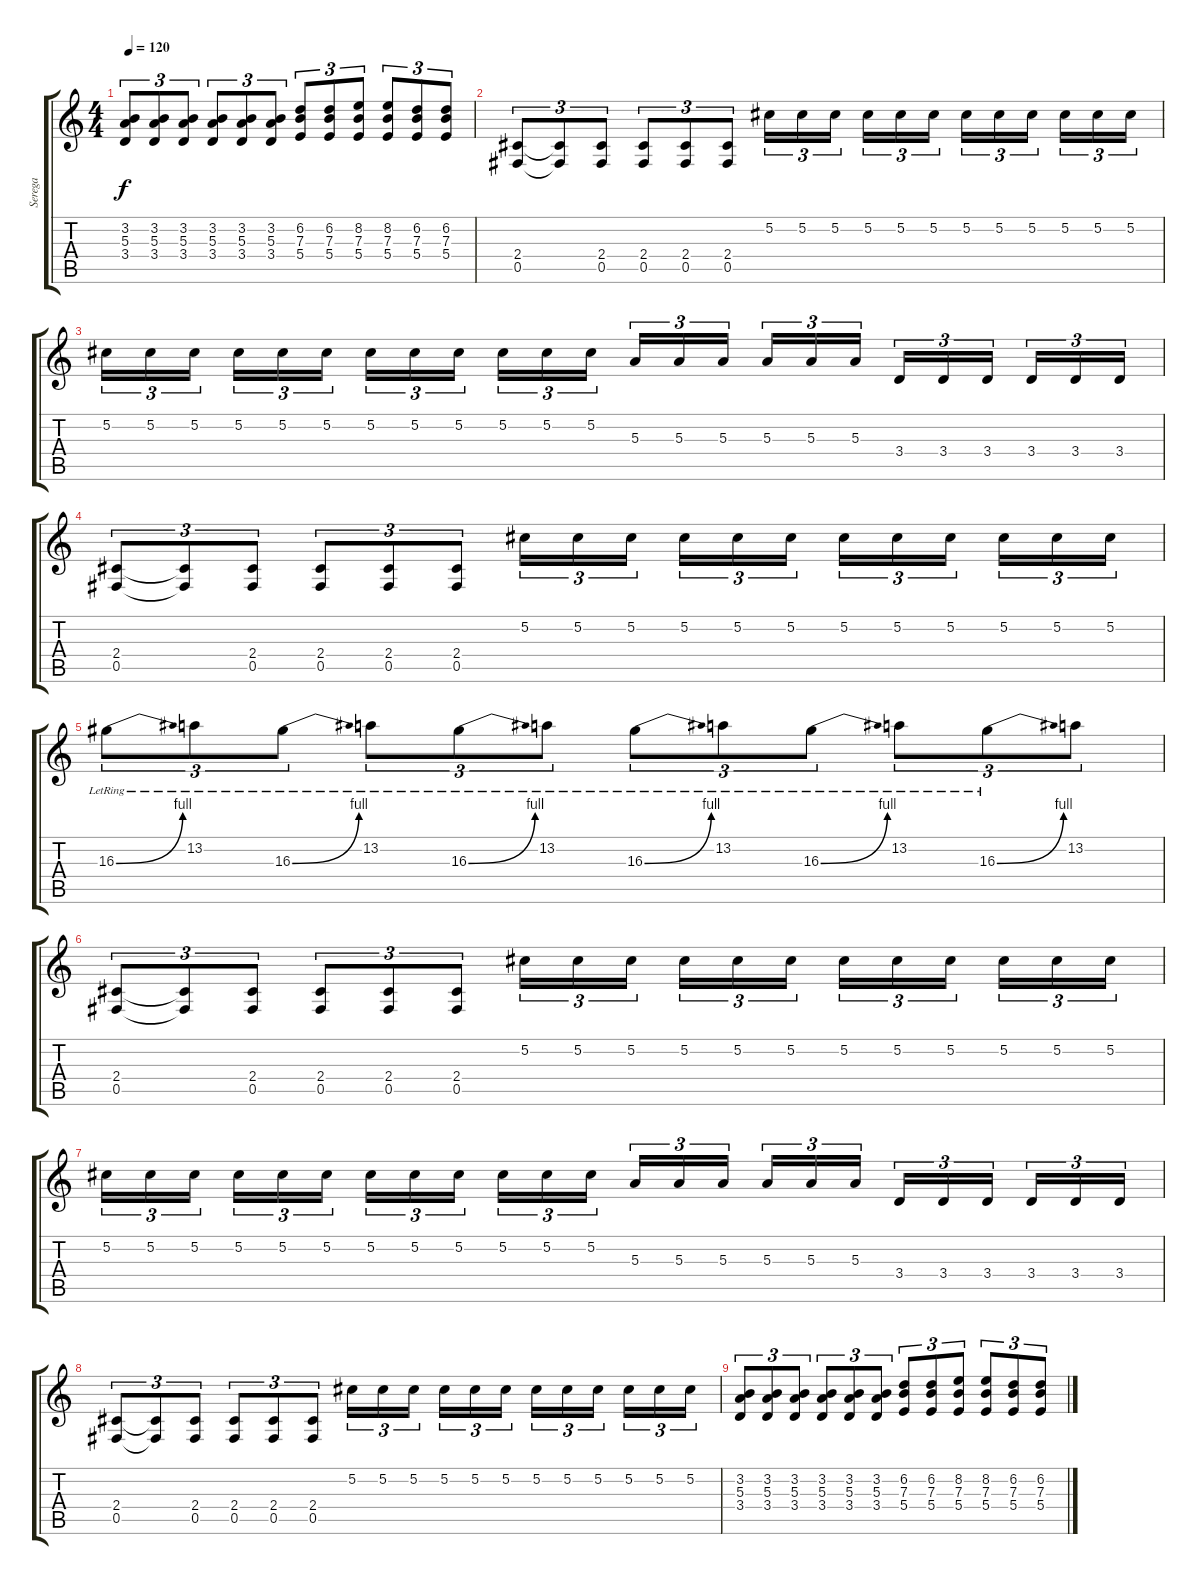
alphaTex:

\track ("Serega" "Serega") {instrument distortionguitar}
\staff {score tabs}
\tuning (Db4 Ab3 E3 B2 Gb2 Db2) {hide}
\ts (4 4)
\tempo 120
\clef g2
\ks c
(3.2 5.3 3.4).8{tu (3 2) dy f} (3.2 5.3 3.4).8{tu (3 2)} (3.2 5.3 3.4).8{tu (3 2)} (3.2 5.3 3.4).8{tu (3 2)} (3.2 5.3 3.4).8{tu (3 2)} (3.2 5.3 3.4).8{tu (3 2)} (6.2 7.3 5.4).8{tu (3 2)} (6.2 7.3 5.4).8{tu (3 2)} (8.2 7.3 5.4).8{tu (3 2)} (8.2 7.3 5.4).8{tu (3 2)} (6.2 7.3 5.4).8{tu (3 2)} (6.2 7.3 5.4).8{tu (3 2)} |
(2.4 0.5).8{tu (3 2)} (2.4{t} 0.5{t}).8{tu (3 2)} (2.4 0.5).8{tu (3 2)} (2.4 0.5).8{tu (3 2)} (2.4 0.5).8{tu (3 2)} (2.4 0.5).8{tu (3 2)} 5.2.16{tu (3 2)} 5.2.16{tu (3 2)} 5.2.16{tu (3 2) beam splitsecondary} 5.2.16{tu (3 2)} 5.2.16{tu (3 2)} 5.2.16{tu (3 2)} 5.2.16{tu (3 2)} 5.2.16{tu (3 2)} 5.2.16{tu (3 2) beam splitsecondary} 5.2.16{tu (3 2)} 5.2.16{tu (3 2)} 5.2.16{tu (3 2)} |
5.2.16{tu (3 2)} 5.2.16{tu (3 2)} 5.2.16{tu (3 2) beam splitsecondary} 5.2.16{tu (3 2)} 5.2.16{tu (3 2)} 5.2.16{tu (3 2)} 5.2.16{tu (3 2)} 5.2.16{tu (3 2)} 5.2.16{tu (3 2) beam splitsecondary} 5.2.16{tu (3 2)} 5.2.16{tu (3 2)} 5.2.16{tu (3 2)} 5.3.16{tu (3 2)} 5.3.16{tu (3 2)} 5.3.16{tu (3 2) beam splitsecondary} 5.3.16{tu (3 2)} 5.3.16{tu (3 2)} 5.3.16{tu (3 2)} 3.4.16{tu (3 2)} 3.4.16{tu (3 2)} 3.4.16{tu (3 2) beam splitsecondary} 3.4.16{tu (3 2)} 3.4.16{tu (3 2)} 3.4.16{tu (3 2)} |
(2.4 0.5).8{tu (3 2)} (2.4{t} 0.5{t}).8{tu (3 2)} (2.4 0.5).8{tu (3 2)} (2.4 0.5).8{tu (3 2)} (2.4 0.5).8{tu (3 2)} (2.4 0.5).8{tu (3 2)} 5.2.16{tu (3 2)} 5.2.16{tu (3 2)} 5.2.16{tu (3 2) beam splitsecondary} 5.2.16{tu (3 2)} 5.2.16{tu (3 2)} 5.2.16{tu (3 2)} 5.2.16{tu (3 2)} 5.2.16{tu (3 2)} 5.2.16{tu (3 2) beam splitsecondary} 5.2.16{tu (3 2)} 5.2.16{tu (3 2)} 5.2.16{tu (3 2)} |
16.3{be (bend 0 0 60 4) lr}.8{tu (3 2)} 13.2{lr}.8{tu (3 2)} 16.3{be (bend 0 0 60 4) lr}.8{tu (3 2)} 13.2{lr}.8{tu (3 2)} 16.3{be (bend 0 0 60 4) lr}.8{tu (3 2)} 13.2{lr}.8{tu (3 2)} 16.3{be (bend 0 0 60 4) lr}.8{tu (3 2)} 13.2{lr}.8{tu (3 2)} 16.3{be (bend 0 0 60 4) lr}.8{tu (3 2)} 13.2{lr}.8{tu (3 2)} 16.3{be (bend 0 0 60 4) lr}.8{tu (3 2)} 13.2.8{tu (3 2)} |
(2.4 0.5).8{tu (3 2)} (2.4{t} 0.5{t}).8{tu (3 2)} (2.4 0.5).8{tu (3 2)} (2.4 0.5).8{tu (3 2)} (2.4 0.5).8{tu (3 2)} (2.4 0.5).8{tu (3 2)} 5.2.16{tu (3 2)} 5.2.16{tu (3 2)} 5.2.16{tu (3 2) beam splitsecondary} 5.2.16{tu (3 2)} 5.2.16{tu (3 2)} 5.2.16{tu (3 2)} 5.2.16{tu (3 2)} 5.2.16{tu (3 2)} 5.2.16{tu (3 2) beam splitsecondary} 5.2.16{tu (3 2)} 5.2.16{tu (3 2)} 5.2.16{tu (3 2)} |
5.2.16{tu (3 2)} 5.2.16{tu (3 2)} 5.2.16{tu (3 2) beam splitsecondary} 5.2.16{tu (3 2)} 5.2.16{tu (3 2)} 5.2.16{tu (3 2)} 5.2.16{tu (3 2)} 5.2.16{tu (3 2)} 5.2.16{tu (3 2) beam splitsecondary} 5.2.16{tu (3 2)} 5.2.16{tu (3 2)} 5.2.16{tu (3 2)} 5.3.16{tu (3 2)} 5.3.16{tu (3 2)} 5.3.16{tu (3 2) beam splitsecondary} 5.3.16{tu (3 2)} 5.3.16{tu (3 2)} 5.3.16{tu (3 2)} 3.4.16{tu (3 2)} 3.4.16{tu (3 2)} 3.4.16{tu (3 2) beam splitsecondary} 3.4.16{tu (3 2)} 3.4.16{tu (3 2)} 3.4.16{tu (3 2)} |
(2.4 0.5).8{tu (3 2)} (2.4{t} 0.5{t}).8{tu (3 2)} (2.4 0.5).8{tu (3 2)} (2.4 0.5).8{tu (3 2)} (2.4 0.5).8{tu (3 2)} (2.4 0.5).8{tu (3 2)} 5.2.16{tu (3 2)} 5.2.16{tu (3 2)} 5.2.16{tu (3 2) beam splitsecondary} 5.2.16{tu (3 2)} 5.2.16{tu (3 2)} 5.2.16{tu (3 2)} 5.2.16{tu (3 2)} 5.2.16{tu (3 2)} 5.2.16{tu (3 2) beam splitsecondary} 5.2.16{tu (3 2)} 5.2.16{tu (3 2)} 5.2.16{tu (3 2)} |
(3.2 5.3 3.4).8{tu (3 2)} (3.2 5.3 3.4).8{tu (3 2)} (3.2 5.3 3.4).8{tu (3 2)} (3.2 5.3 3.4).8{tu (3 2)} (3.2 5.3 3.4).8{tu (3 2)} (3.2 5.3 3.4).8{tu (3 2)} (6.2 7.3 5.4).8{tu (3 2)} (6.2 7.3 5.4).8{tu (3 2)} (8.2 7.3 5.4).8{tu (3 2)} (8.2 7.3 5.4).8{tu (3 2)} (6.2 7.3 5.4).8{tu (3 2)} (6.2 7.3 5.4).8{tu (3 2)}
